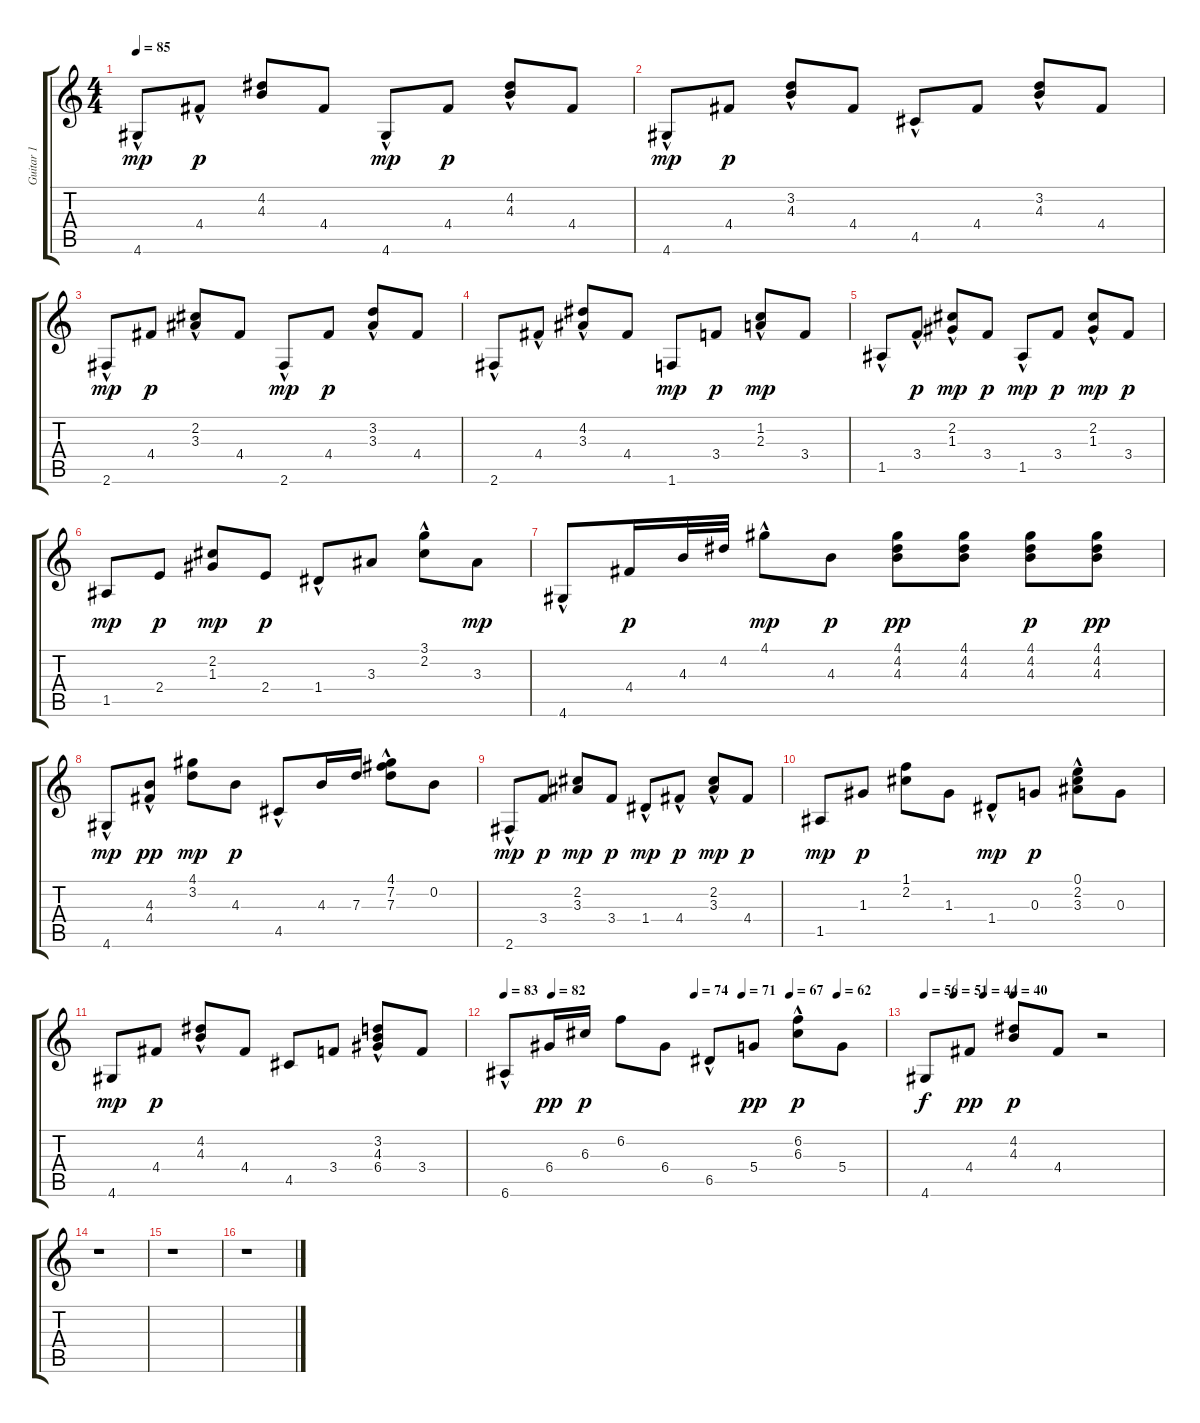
\track ("Guitar 1" "Guitar 1") {instrument acousticguitarnylon}
\staff {score tabs}
\tuning (E4 B3 G3 D3 A2 E2) {hide}
\ts (4 4)
\tempo 85
\clef g2
\ks c
4.6{hac}.8{dy mp} 4.4{hac}.8{dy p} (4.2 4.3).8 4.4.8 4.6{hac}.8{dy mp} 4.4.8{dy p} (4.2{hac} 4.3{hac}).8 4.4.8 |
4.6{hac}.8{dy mp} 4.4.8{dy p} (3.2{hac} 4.3).8 4.4.8 4.5{hac}.8 4.4.8 (3.2{hac} 4.3{hac}).8 4.4.8 |
2.6{hac}.8{dy mp} 4.4.8{dy p} (2.2{hac} 3.3).8 4.4.8 2.6{hac}.8{dy mp} 4.4.8{dy p} (3.2{hac} 3.3{hac}).8 4.4.8 |
2.6{hac}.8 4.4{hac}.8 (4.2{hac} 3.3{hac}).8 4.4.8 1.6.8{dy mp} 3.4.8{dy p} (1.2{hac} 2.3{hac}).8{dy mp} 3.4.8 |
1.5{hac}.8 3.4{hac}.8{dy p} (2.2{hac} 1.3{hac}).8{dy mp} 3.4.8{dy p} 1.5{hac}.8{dy mp} 3.4.8{dy p} (2.2{hac} 1.3{hac}).8{dy mp} 3.4.8{dy p} |
1.5.8{dy mp} 2.4.8{dy p} (2.2 1.3).8{dy mp} 2.4.8{dy p} 1.4{hac}.8 3.3.8 (3.1{hac} 2.2).8 3.3.8{dy mp} |
4.6{hac}.8 4.4.16{dy p} 4.3.32 4.2.32 4.1{hac}.8{dy mp} 4.3.8{dy p} (4.1 4.2 4.3).8{dy pp} (4.1 4.2 4.3).8 (4.1 4.2 4.3).8{dy p} (4.1 4.2 4.3).8{dy pp} |
4.6{hac}.8{dy mp} (4.3 4.4{hac}).8{dy pp} (4.1 3.2).8{dy mp} 4.3.8{dy p} 4.5{hac}.8 4.3.16 7.3.16 (4.1{hac} 7.2 7.3{hac}).8 0.2.8 |
2.6{hac}.8{dy mp} 3.4.8{dy p} (2.2 3.3).8{dy mp} 3.4.8{dy p} 1.4{hac}.8{dy mp} 4.4{hac}.8{dy p} (2.2{hac} 3.3{hac}).8{dy mp} 4.4.8{dy p} |
1.5.8{dy mp} 1.3.8{dy p} (1.1 2.2).8 1.3.8 1.4{hac}.8{dy mp} 0.3.8{dy p} (0.1{hac} 2.2{hac} 3.3).8 0.3.8 |
4.6.8{dy mp} 4.4.8{dy p} (4.2{hac} 4.3{hac}).8 4.4.8 4.5.8 3.4.8 (3.2{hac} 4.3 6.4).8 3.4.8 |
\tempo 83
\tempo (82 0.125)
\tempo (74 0.5)
\tempo (71 0.625)
\tempo (67 0.75)
\tempo (62 0.875)
6.6{hac}.8 6.4.16{dy pp} 6.3.16{dy p} 6.2.8 6.4.8 6.5{hac}.8 5.4.8{dy pp} (6.2{hac} 6.3).8{dy p} 5.4.8 |
\tempo 56
\tempo (51 0.125)
\tempo (44 0.25)
\tempo (40 0.375)
4.6.8{dy f} 4.4.8{dy pp} (4.2 4.3).8{dy p} 4.4.8 r.2 |
r.1 |
r.1 |
r.1
